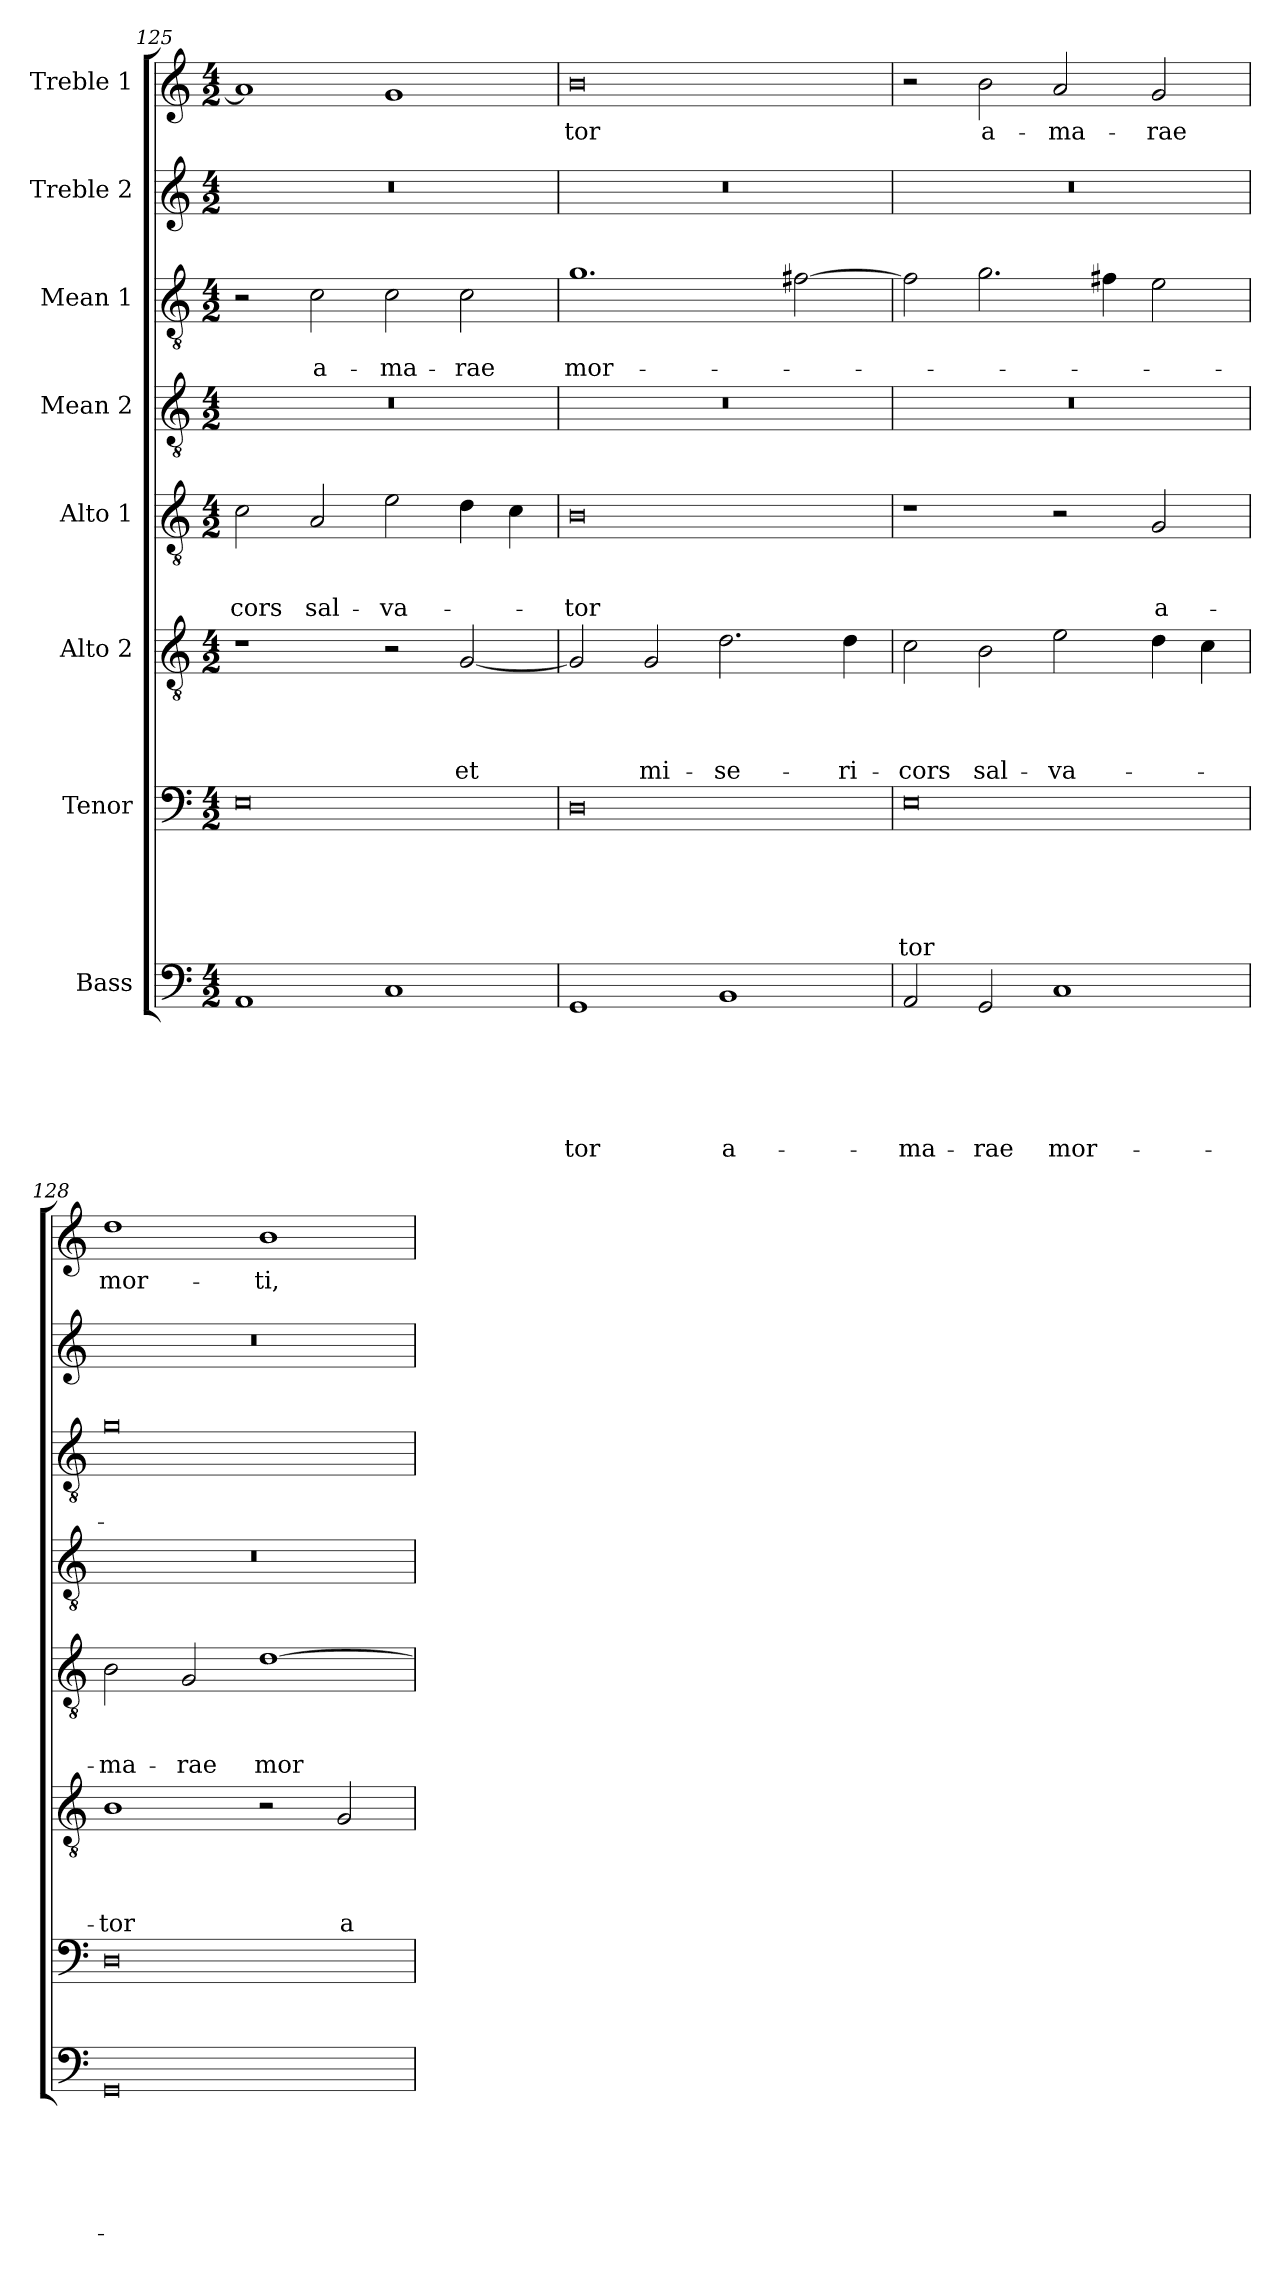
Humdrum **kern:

**kern	**text	**text	**text	**text	**text	**text	**kern	**text	**text	**text	**text	**text	**kern	**text	**text	**text	**text	**kern	**text	**text	**text	**kern	**kern	**text	**text	**kern	**kern	**text
*part8	*part8	*part8	*part8	*part8	*part8	*part8	*part7	*part7	*part7	*part7	*part7	*part7	*part6	*part6	*part6	*part6	*part6	*part5	*part5	*part5	*part5	*part4	*part3	*part3	*part3	*part2	*part1	*part1
*staff8	*staff8	*staff8	*staff8	*staff8	*staff8	*staff8	*staff7	*staff7	*staff7	*staff7	*staff7	*staff7	*staff6	*staff6	*staff6	*staff6	*staff6	*staff5	*staff5	*staff5	*staff5	*staff4	*staff3	*staff3	*staff3	*staff2	*staff1	*staff1
*I"Bass	*	*	*	*	*	*	*I"Tenor	*	*	*	*	*	*I"Alto 2	*	*	*	*	*I"Alto 1	*	*	*	*I"Mean 2	*I"Mean 1	*	*	*I"Treble 2	*I"Treble 1	*
!!LO:PB:g=z
*clefF4	*	*	*	*	*	*	*clefF4	*	*	*	*	*	*clefGv2	*	*	*	*	*clefGv2	*	*	*	*clefGv2	*clefGv2	*	*	*clefG2	*clefG2	*
*k[]	*	*	*	*	*	*	*k[]	*	*	*	*	*	*k[]	*	*	*	*	*k[]	*	*	*	*k[]	*k[]	*	*	*k[]	*k[]	*
*C:	*	*	*	*	*	*	*C:	*	*	*	*	*	*C:	*	*	*	*	*C:	*	*	*	*C:	*C:	*	*	*C:	*C:	*
*M4/2	*	*	*	*	*	*	*M4/2	*	*	*	*	*	*M4/2	*	*	*	*	*M4/2	*	*	*	*M4/2	*M4/2	*	*	*M4/2	*M4/2	*
=125	=125	=125	=125	=125	=125	=125	=125	=125	=125	=125	=125	=125	=125	=125	=125	=125	=125	=125	=125	=125	=125	=125	=125	=125	=125	=125	=125	=125
1AA	.	.	.	.	.	.	0E	.	.	.	.	.	1r	.	.	.	.	2c\	.	.	-cors	0r	2r	.	.	0r	1a]	.
.	.	.	.	.	.	.	.	.	.	.	.	.	.	.	.	.	.	2A/	.	.	sal-	.	2c\	.	a-	.	.	.
1C	.	.	.	.	.	.	.	.	.	.	.	.	2r	.	.	.	.	2e\	.	.	-va-	.	2c\	.	-ma-	.	1g	.
.	.	.	.	.	.	.	.	.	.	.	.	.	[2G/	.	.	.	et	4d\	.	.	.	.	2c\	.	-rae	.	.	.
.	.	.	.	.	.	.	.	.	.	.	.	.	.	.	.	.	.	4c\	.	.	.	.	.	.	.	.	.	.
=126	=126	=126	=126	=126	=126	=126	=126	=126	=126	=126	=126	=126	=126	=126	=126	=126	=126	=126	=126	=126	=126	=126	=126	=126	=126	=126	=126	=126
1GG	.	.	.	.	.	-tor	0D	.	.	.	.	.	2G/]	.	.	.	.	0B	.	.	-tor	0r	1.g	.	mor-	0r	0b	-tor
.	.	.	.	.	.	.	.	.	.	.	.	.	2G/	.	.	.	mi-	.	.	.	.	.	.	.	.	.	.	.
1BB	.	.	.	.	.	a-	.	.	.	.	.	.	2.d\	.	.	.	-se-	.	.	.	.	.	.	.	.	.	.	.
.	.	.	.	.	.	.	.	.	.	.	.	.	.	.	.	.	.	.	.	.	.	.	[2f#X\	.	.	.	.	.
.	.	.	.	.	.	.	.	.	.	.	.	.	4d\	.	.	.	-ri-	.	.	.	.	.	.	.	.	.	.	.
=127	=127	=127	=127	=127	=127	=127	=127	=127	=127	=127	=127	=127	=127	=127	=127	=127	=127	=127	=127	=127	=127	=127	=127	=127	=127	=127	=127	=127
2AA/	.	.	.	.	.	-ma-	0E	.	.	.	.	-tor	2c\	.	.	.	-cors	1r	.	.	.	0r	2f#\]	.	.	0r	2r	.
2GG/	.	.	.	.	.	-rae	.	.	.	.	.	.	2B\	.	.	.	sal-	.	.	.	.	.	2.g\	.	.	.	2b\	a-
1C	.	.	.	.	.	mor-	.	.	.	.	.	.	2e\	.	.	.	-va-	2r	.	.	.	.	.	.	.	.	2a/	-ma-
.	.	.	.	.	.	.	.	.	.	.	.	.	.	.	.	.	.	.	.	.	.	.	4f#X\	.	.	.	.	.
.	.	.	.	.	.	.	.	.	.	.	.	.	4d\	.	.	.	.	2G/	.	.	a-	.	2e\	.	.	.	2g/	-rae
.	.	.	.	.	.	.	.	.	.	.	.	.	4c\	.	.	.	.	.	.	.	.	.	.	.	.	.	.	.
=128	=128	=128	=128	=128	=128	=128	=128	=128	=128	=128	=128	=128	=128	=128	=128	=128	=128	=128	=128	=128	=128	=128	=128	=128	=128	=128	=128	=128
0GG	.	.	.	.	.	.	0D	.	.	.	.	.	1B	.	.	.	-tor	2B\	.	.	-ma-	0r	0g	.	.	0r	1dd	mor-
.	.	.	.	.	.	.	.	.	.	.	.	.	.	.	.	.	.	2G/	.	.	-rae	.	.	.	.	.	.	.
.	.	.	.	.	.	.	.	.	.	.	.	.	2r	.	.	.	.	[1d	.	.	mor-	.	.	.	.	.	1b	-ti,
.	.	.	.	.	.	.	.	.	.	.	.	.	2G/	.	.	.	a-	.	.	.	.	.	.	.	.	.	.	.
=	=	=	=	=	=	=	=	=	=	=	=	=	=	=	=	=	=	=	=	=	=	=	=	=	=	=	=	=
*-	*-	*-	*-	*-	*-	*-	*-	*-	*-	*-	*-	*-	*-	*-	*-	*-	*-	*-	*-	*-	*-	*-	*-	*-	*-	*-	*-	*-
